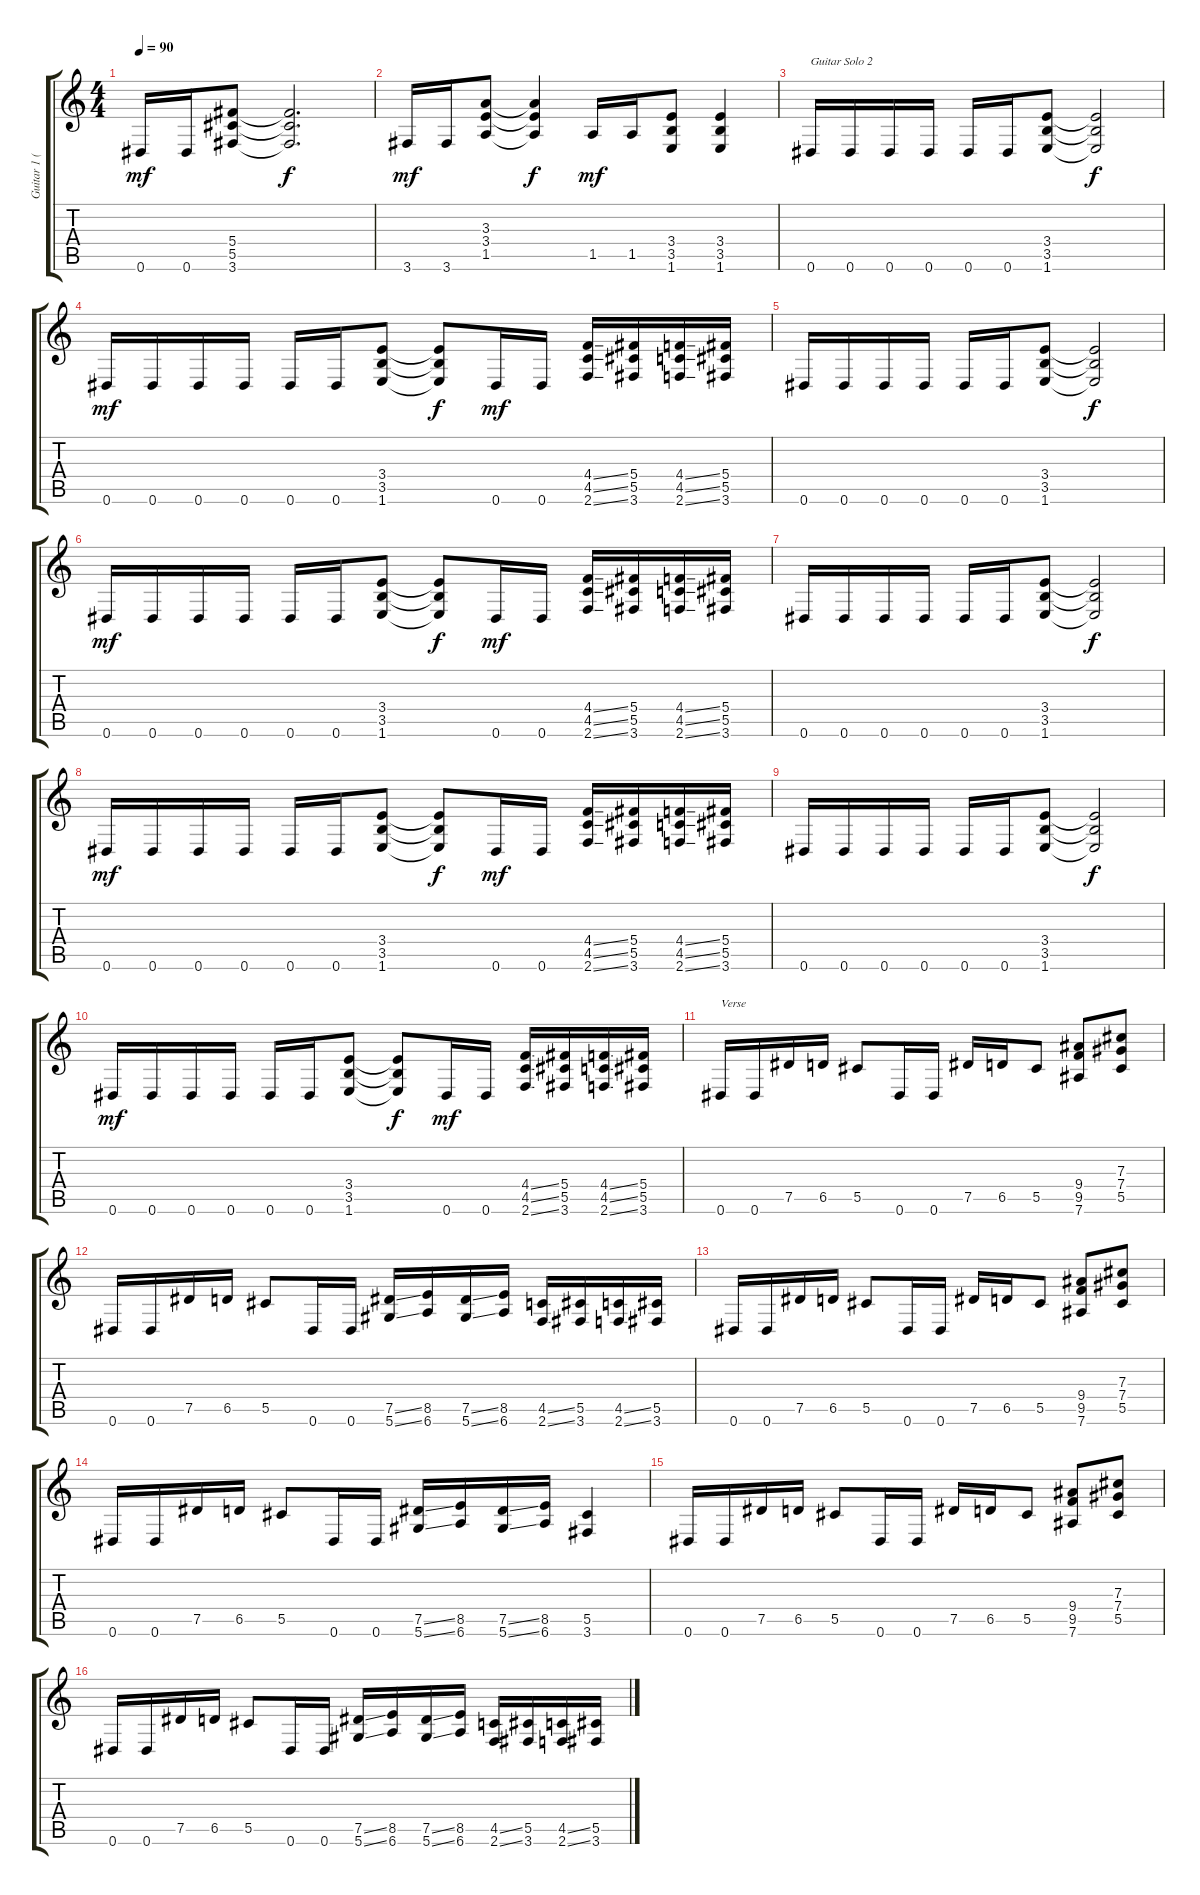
\track ("Guitar 1 (Dave Mustaine)" "Guitar 1 (") {instrument distortionguitar}
\staff {score tabs}
\tuning (Eb4 Bb3 Gb3 Db3 Ab2 Eb2) {hide}
\ts (4 4)
\tempo 90
\clef g2
\ks c
0.6.16{dy mf} 0.6.16 (5.4 5.5 3.6).8 (5.4{t} 5.5{t} 3.6{t}).2{d dy f} |
3.6.16{dy mf} 3.6.16 (3.3 3.4 1.5).8 (3.3{t} 3.4{t} 1.5{t}).4{dy f} 1.5.16{dy mf} 1.5.16 (3.4 3.5 1.6).8 (3.4 3.5 1.6).4 |
0.6.16{txt "Guitar Solo 2"} 0.6.16 0.6.16 0.6.16 0.6.16 0.6.16 (3.4 3.5 1.6).8 (3.4{t} 3.5{t} 1.6{t}).2{dy f} |
0.6.16{dy mf} 0.6.16 0.6.16 0.6.16 0.6.16 0.6.16 (3.4 3.5 1.6).8 (3.4{t} 3.5{t} 1.6{t}).8{dy f} 0.6.16{dy mf} 0.6.16 (4.4{ss} 4.5{ss} 2.6{ss}).16 (5.4 5.5 3.6).16 (4.4{ss} 4.5{ss} 2.6{ss}).16 (5.4 5.5 3.6).16 |
0.6.16 0.6.16 0.6.16 0.6.16 0.6.16 0.6.16 (3.4 3.5 1.6).8 (3.4{t} 3.5{t} 1.6{t}).2{dy f} |
0.6.16{dy mf} 0.6.16 0.6.16 0.6.16 0.6.16 0.6.16 (3.4 3.5 1.6).8 (3.4{t} 3.5{t} 1.6{t}).8{dy f} 0.6.16{dy mf} 0.6.16 (4.4{ss} 4.5{ss} 2.6{ss}).16 (5.4 5.5 3.6).16 (4.4{ss} 4.5{ss} 2.6{ss}).16 (5.4 5.5 3.6).16 |
0.6.16 0.6.16 0.6.16 0.6.16 0.6.16 0.6.16 (3.4 3.5 1.6).8 (3.4{t} 3.5{t} 1.6{t}).2{dy f} |
0.6.16{dy mf} 0.6.16 0.6.16 0.6.16 0.6.16 0.6.16 (3.4 3.5 1.6).8 (3.4{t} 3.5{t} 1.6{t}).8{dy f} 0.6.16{dy mf} 0.6.16 (4.4{ss} 4.5{ss} 2.6{ss}).16 (5.4 5.5 3.6).16 (4.4{ss} 4.5{ss} 2.6{ss}).16 (5.4 5.5 3.6).16 |
0.6.16 0.6.16 0.6.16 0.6.16 0.6.16 0.6.16 (3.4 3.5 1.6).8 (3.4{t} 3.5{t} 1.6{t}).2{dy f} |
0.6.16{dy mf} 0.6.16 0.6.16 0.6.16 0.6.16 0.6.16 (3.4 3.5 1.6).8 (3.4{t} 3.5{t} 1.6{t}).8{dy f} 0.6.16{dy mf} 0.6.16 (4.4{ss} 4.5{ss} 2.6{ss}).16 (5.4 5.5 3.6).16 (4.4{ss} 4.5{ss} 2.6{ss}).16 (5.4 5.5 3.6).16 |
0.6.16{txt "Verse"} 0.6.16 7.5.16 6.5.16 5.5.8 0.6.16 0.6.16 7.5.16 6.5.16 5.5.8 (9.4 9.5 7.6).8 (7.3 7.4 5.5).8 |
0.6.16 0.6.16 7.5.16 6.5.16 5.5.8 0.6.16 0.6.16 (7.5{ss} 5.6{ss}).16 (8.5 6.6).16 (7.5{ss} 5.6{ss}).16 (8.5 6.6).16 (4.5{ss} 2.6{ss}).16 (5.5 3.6).16 (4.5{ss} 2.6{ss}).16 (5.5 3.6).16 |
0.6.16 0.6.16 7.5.16 6.5.16 5.5.8 0.6.16 0.6.16 7.5.16 6.5.16 5.5.8 (9.4 9.5 7.6).8 (7.3 7.4 5.5).8 |
0.6.16 0.6.16 7.5.16 6.5.16 5.5.8 0.6.16 0.6.16 (7.5{ss} 5.6{ss}).16 (8.5 6.6).16 (7.5{ss} 5.6{ss}).16 (8.5 6.6).16 (5.5 3.6).4 |
0.6.16 0.6.16 7.5.16 6.5.16 5.5.8 0.6.16 0.6.16 7.5.16 6.5.16 5.5.8 (9.4 9.5 7.6).8 (7.3 7.4 5.5).8 |
0.6.16 0.6.16 7.5.16 6.5.16 5.5.8 0.6.16 0.6.16 (7.5{ss} 5.6{ss}).16 (8.5 6.6).16 (7.5{ss} 5.6{ss}).16 (8.5 6.6).16 (4.5{ss} 2.6{ss}).16 (5.5 3.6).16 (4.5{ss} 2.6{ss}).16 (5.5 3.6).16
